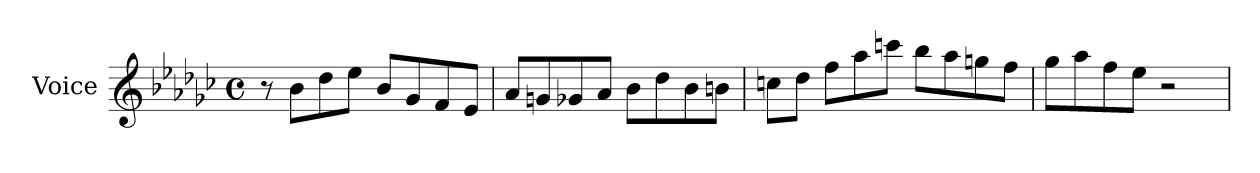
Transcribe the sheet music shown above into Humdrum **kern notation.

**kern
*part1
*staff1
*I"Voice
*I'Voice
*clefG2
*k[b-e-a-d-g-c-]
*M4/4
*met(c)
=1
8r
8b-\L
8dd-\
8ee-\J
8b-/L
8g-/
8f/
8e-/J
=2
8a-/L
8gn/
8g-X/
8a-/J
8b-\L
8dd-\
8b-\
8bn\J
=3
8ccn\L
8dd-\J
8ff\L
8aa-\
8cccn\J
8bb-\L
8aa-\
8ggn\
8ff\J
=4
8gg-\L
8aa-\
8ff\
8ee-\J
2rcc
=
*-
